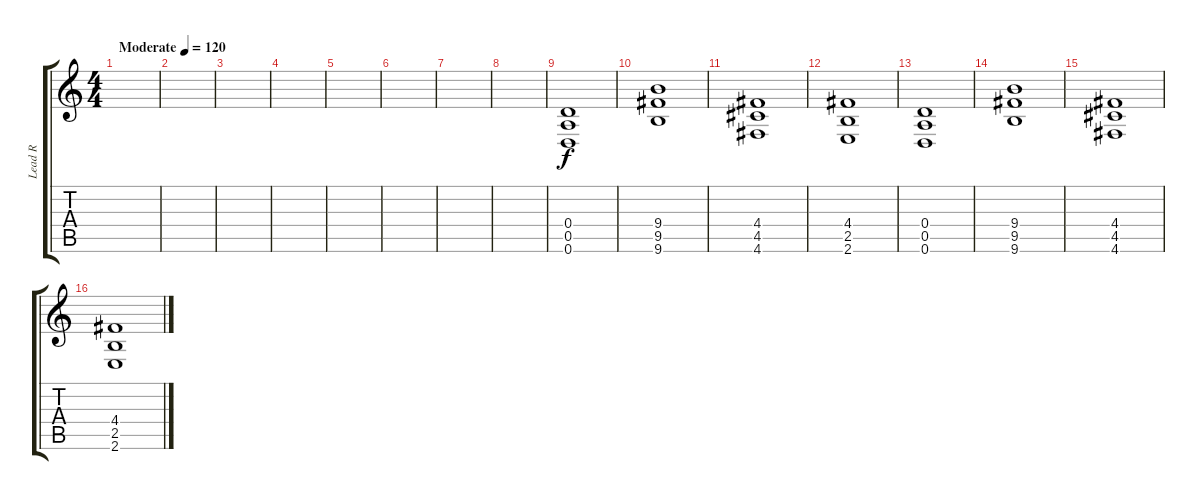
\track ("Lead R" "Lead R") {instrument overdrivenguitar}
\staff {score tabs}
\tuning (E4 B3 G3 D3 A2 D2) {hide}
\ts (4 4)
\tempo (120 "Moderate")
\clef g2
\ks c
|
|
|
|
|
|
|
|
(0.4 0.5 0.6).1 |
(9.4 9.5 9.6).1 |
(4.4 4.5 4.6).1 |
(4.4 2.5 2.6).1 |
(0.4 0.5 0.6).1 |
(9.4 9.5 9.6).1 |
(4.4 4.5 4.6).1 |
(4.4 2.5 2.6).1
